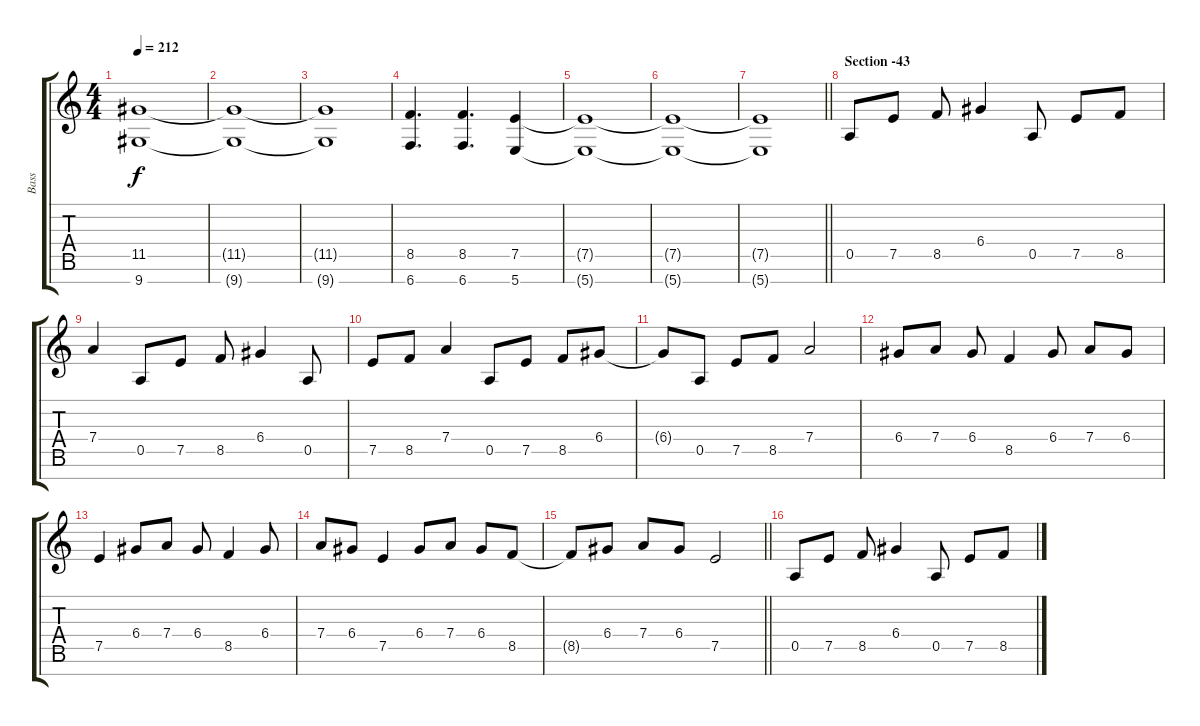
\track ("Bass" "Bass") {instrument electricbasspick}
\staff {score tabs}
\tuning (E4 B3 G3 D3 A2 E2 B1) {hide}
\ts (4 4)
\tempo 212
\clef g2
\ks c
(11.5{t} 9.7{t}).1{dy f} |
(11.5{t} 9.7{t}).1 |
(11.5{t} 9.7{t}).1 |
(8.5 6.7).4{d} (8.5 6.7).4{d} (7.5 5.7).4 |
(7.5{t} 5.7{t}).1 |
(7.5{t} 5.7{t}).1 |
\barLineRight lightlight
(7.5{t} 5.7{t}).1 |
\section ("" "Section -43")
0.5.8 7.5.8 8.5.8 6.4.4 0.5.8 7.5.8 8.5.8 |
7.4.4 0.5.8 7.5.8 8.5.8 6.4.4 0.5.8 |
7.5.8 8.5.8 7.4.4 0.5.8 7.5.8 8.5.8 6.4.8 |
6.4{t}.8 0.5.8 7.5.8 8.5.8 7.4.2 |
6.4.8 7.4.8 6.4.8 8.5.4 6.4.8 7.4.8 6.4.8 |
7.5.4 6.4.8 7.4.8 6.4.8 8.5.4 6.4.8 |
7.4.8 6.4.8 7.5.4 6.4.8 7.4.8 6.4.8 8.5.8 |
\barLineRight lightlight
8.5{t}.8 6.4.8 7.4.8 6.4.8 7.5.2 |
0.5.8 7.5.8 8.5.8 6.4.4 0.5.8 7.5.8 8.5.8
